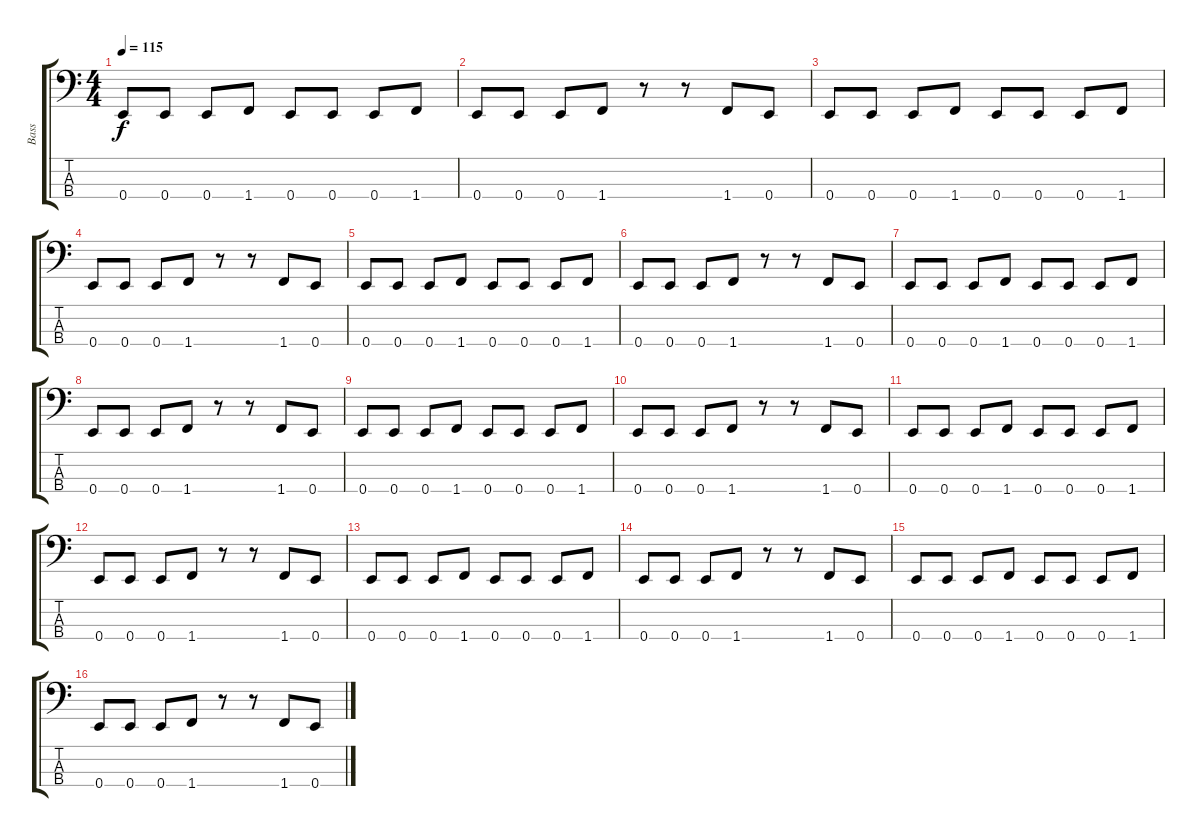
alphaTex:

\track ("Bass" "Bass") {instrument electricbassfinger}
\staff {score tabs}
\tuning (G2 D2 A1 E1) {hide}
\ts (4 4)
\tempo 115
\clef f4
\ks c
0.4.8{dy f} 0.4.8 0.4.8 1.4.8 0.4.8 0.4.8 0.4.8 1.4.8 |
0.4.8 0.4.8 0.4.8 1.4.8 r.8 r.8 1.4.8 0.4.8 |
0.4.8 0.4.8 0.4.8 1.4.8 0.4.8 0.4.8 0.4.8 1.4.8 |
0.4.8 0.4.8 0.4.8 1.4.8 r.8 r.8 1.4.8 0.4.8 |
0.4.8 0.4.8 0.4.8 1.4.8 0.4.8 0.4.8 0.4.8 1.4.8 |
0.4.8 0.4.8 0.4.8 1.4.8 r.8 r.8 1.4.8 0.4.8 |
0.4.8 0.4.8 0.4.8 1.4.8 0.4.8 0.4.8 0.4.8 1.4.8 |
0.4.8 0.4.8 0.4.8 1.4.8 r.8 r.8 1.4.8 0.4.8 |
0.4.8 0.4.8 0.4.8 1.4.8 0.4.8 0.4.8 0.4.8 1.4.8 |
0.4.8 0.4.8 0.4.8 1.4.8 r.8 r.8 1.4.8 0.4.8 |
0.4.8 0.4.8 0.4.8 1.4.8 0.4.8 0.4.8 0.4.8 1.4.8 |
0.4.8 0.4.8 0.4.8 1.4.8 r.8 r.8 1.4.8 0.4.8 |
0.4.8 0.4.8 0.4.8 1.4.8 0.4.8 0.4.8 0.4.8 1.4.8 |
0.4.8 0.4.8 0.4.8 1.4.8 r.8 r.8 1.4.8 0.4.8 |
0.4.8 0.4.8 0.4.8 1.4.8 0.4.8 0.4.8 0.4.8 1.4.8 |
0.4.8 0.4.8 0.4.8 1.4.8 r.8 r.8 1.4.8 0.4.8
